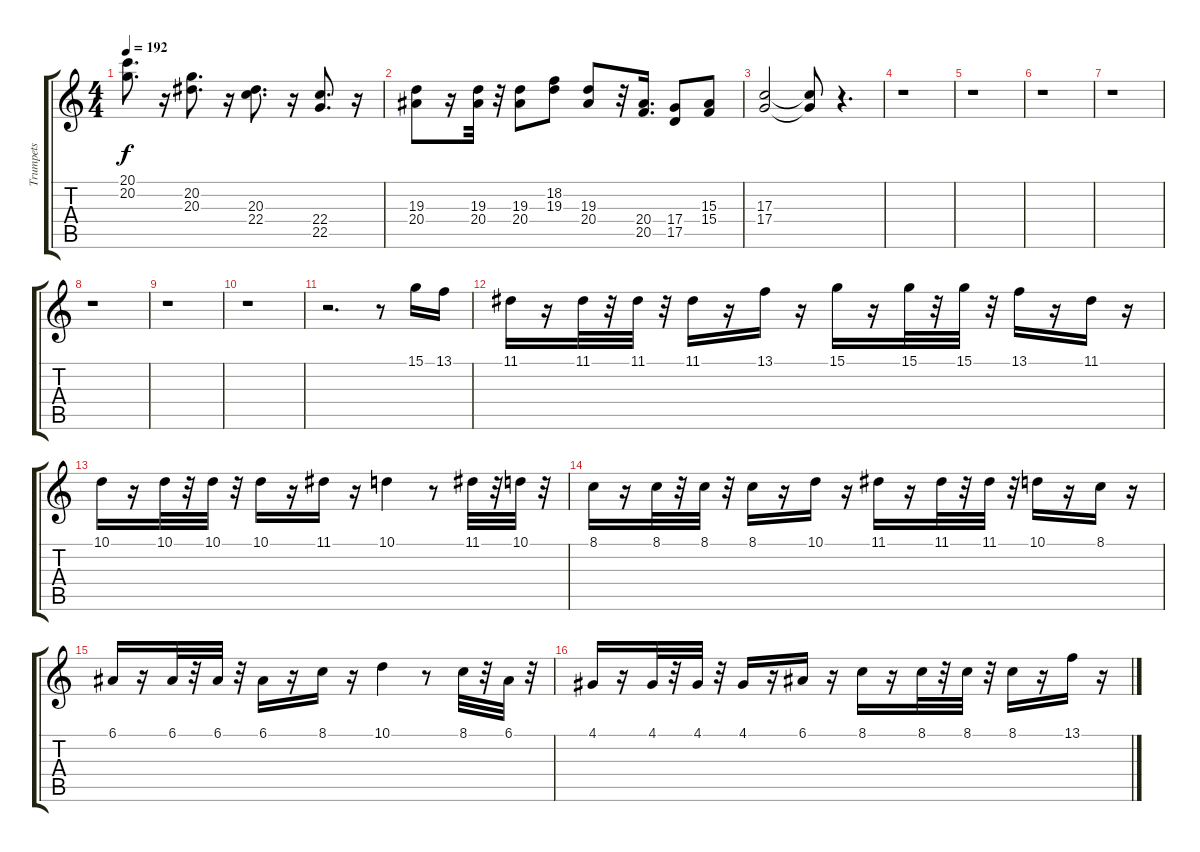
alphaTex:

\track ("Trumpets" "Trumpets") {instrument trumpet}
\staff {score tabs}
\tuning (E4 B3 G3 D3 A2 E2) {hide}
\ts (4 4)
\tempo 192
\clef g2
\ks c
(20.1 20.2).8{d dy f} r.16 (20.2 20.3).8{d} r.16 (20.3 22.4).8{d} r.16 (22.4 22.5).8{d} r.16 |
(19.3 20.4).8 r.16 (19.3 20.4).32 r.32 (19.3 20.4).8 (18.2 19.3).8 (19.3 20.4).8 r.32 (20.4 20.5).16{d} (17.4 17.5).8 (15.3 15.4).8 |
(17.3 17.4).2 (17.3{t} 17.4{t}).8 r.4{d} |
r.1 |
r.1 |
r.1 |
r.1 |
r.1 |
r.1 |
r.1 |
r.2{d} r.8 15.1.16 13.1.16 |
11.1.16 r.16 11.1.32 r.32 11.1.32 r.32 11.1.16 r.16 13.1.16 r.16 15.1.16 r.16 15.1.32 r.32 15.1.32 r.32 13.1.16 r.16 11.1.16 r.16 |
10.1.16 r.16 10.1.32 r.32 10.1.32 r.32 10.1.16 r.16 11.1.16 r.16 10.1.4 r.8 11.1.32 r.32 10.1.32 r.32 |
8.1.16 r.16 8.1.32 r.32 8.1.32 r.32 8.1.16 r.16 10.1.16 r.16 11.1.16 r.16 11.1.32 r.32 11.1.32 r.32 10.1.16 r.16 8.1.16 r.16 |
6.1.16 r.16 6.1.32 r.32 6.1.32 r.32 6.1.16 r.16 8.1.16 r.16 10.1.4 r.8 8.1.32 r.32 6.1.32 r.32 |
4.1.16 r.16 4.1.32 r.32 4.1.32 r.32 4.1.16 r.16 6.1.16 r.16 8.1.16 r.16 8.1.32 r.32 8.1.32 r.32 8.1.16 r.16 13.1.16 r.16
